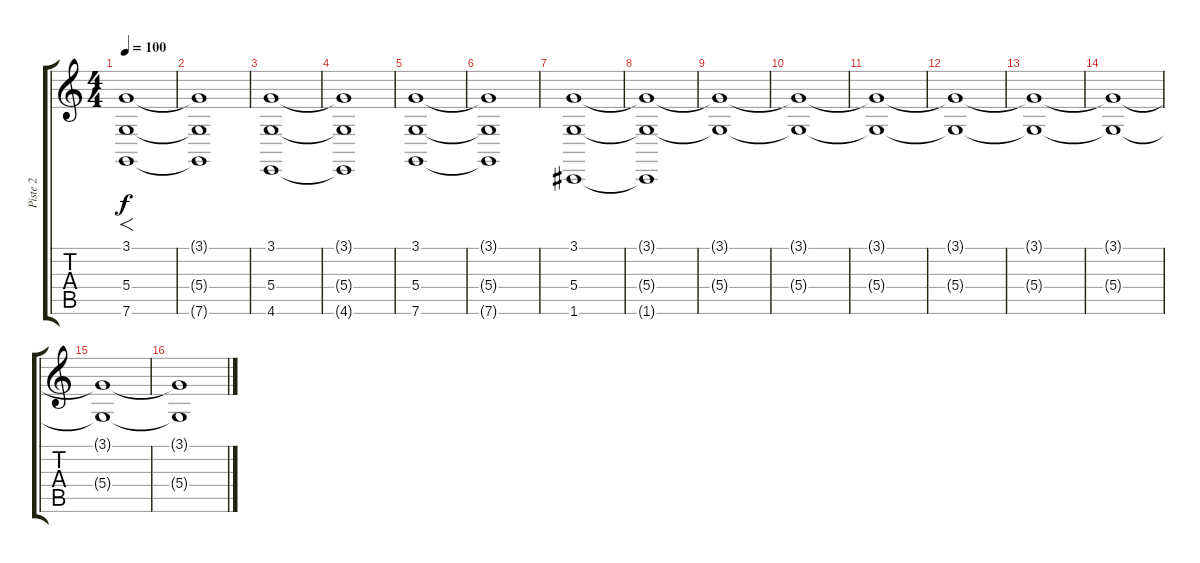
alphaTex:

\track ("Piste 2" "Piste 2") {instrument fx7echoes}
\staff {score tabs}
\tuning (E4 B3 G3 D3 A2 C2) {hide}
\ts (4 4)
\tempo 100
\clef g2
\ks c
(3.1 5.4 7.6).1{f dy f instrument fx7echoes} |
(3.1{t} 5.4{t} 7.6{t}).1 |
(3.1 5.4 4.6).1 |
(3.1{t} 5.4{t} 4.6{t}).1 |
(3.1 5.4 7.6).1 |
(3.1{t} 5.4{t} 7.6{t}).1 |
(3.1 5.4 1.6).1 |
(3.1{t} 5.4{t} 1.6{t}).1 |
(3.1{t} 5.4{t}).1 |
(3.1{t} 5.4{t}).1 |
(3.1{t} 5.4{t}).1 |
(3.1{t} 5.4{t}).1 |
(3.1{t} 5.4{t}).1 |
(3.1{t} 5.4{t}).1 |
(3.1{t} 5.4{t}).1 |
(3.1{t} 5.4{t}).1
